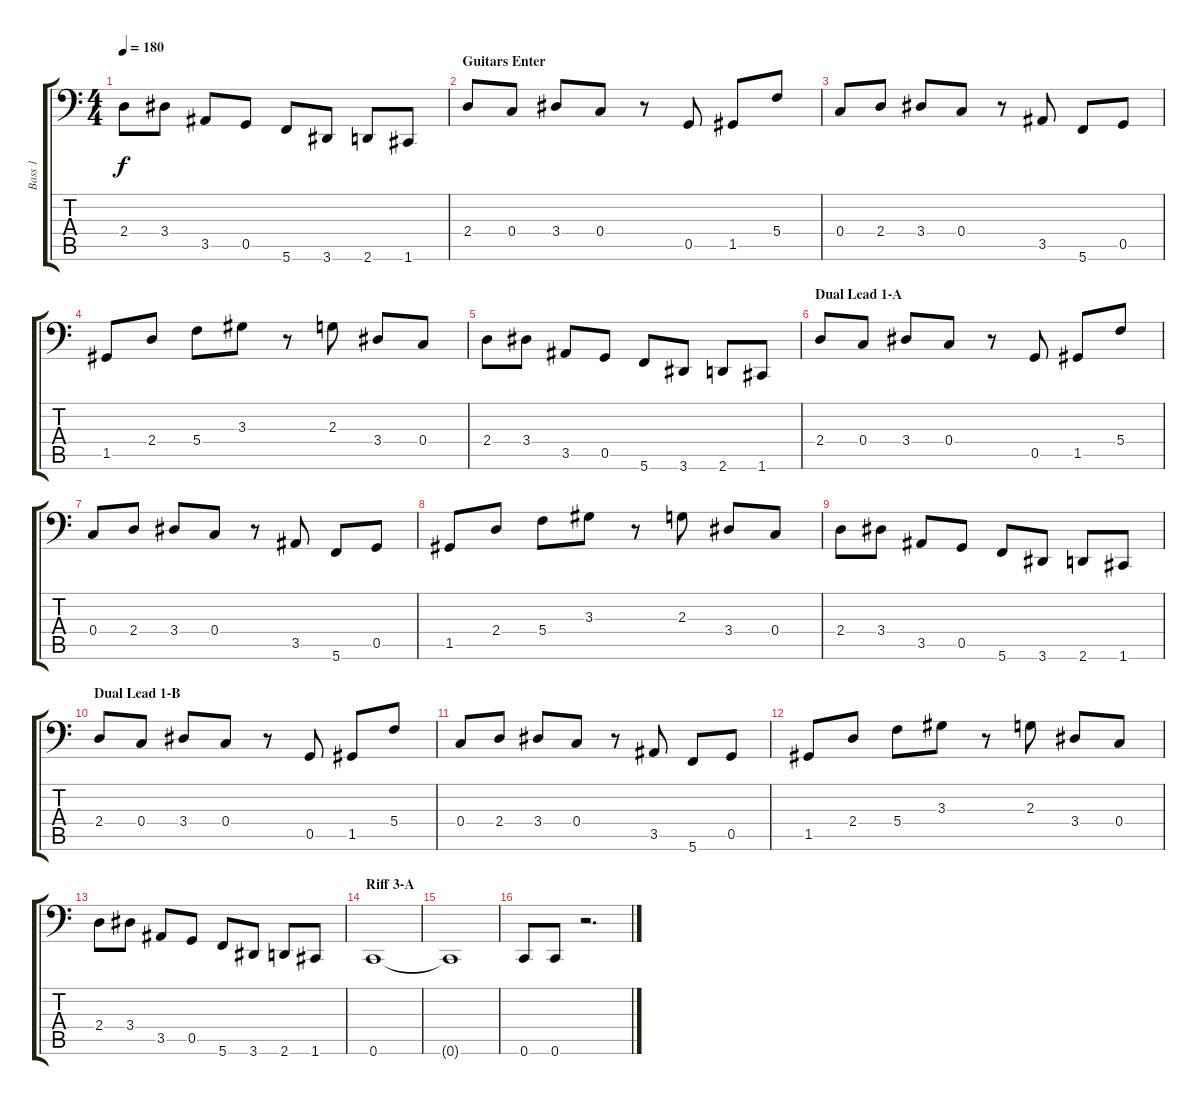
\track ("Bass 1" "Bass 1") {instrument electricbasspick}
\staff {score tabs}
\tuning (D3 A2 F2 C2 G1 C1) {hide}
\ts (4 4)
\tempo 180
\clef f4
\ks c
2.4.8{dy f} 3.4.8 3.5.8 0.5.8 5.6.8 3.6.8 2.6.8 1.6.8 |
\section ("" "Guitars Enter")
2.4.8 0.4.8 3.4.8 0.4.8 r.8 0.5.8 1.5.8 5.4.8 |
0.4.8 2.4.8 3.4.8 0.4.8 r.8 3.5.8 5.6.8 0.5.8 |
1.5.8 2.4.8 5.4.8 3.3.8 r.8 2.3.8 3.4.8 0.4.8 |
2.4.8 3.4.8 3.5.8 0.5.8 5.6.8 3.6.8 2.6.8 1.6.8 |
\section ("" "Dual Lead 1-A")
2.4.8 0.4.8 3.4.8 0.4.8 r.8 0.5.8 1.5.8 5.4.8 |
0.4.8 2.4.8 3.4.8 0.4.8 r.8 3.5.8 5.6.8 0.5.8 |
1.5.8 2.4.8 5.4.8 3.3.8 r.8 2.3.8 3.4.8 0.4.8 |
2.4.8 3.4.8 3.5.8 0.5.8 5.6.8 3.6.8 2.6.8 1.6.8 |
\section ("" "Dual Lead 1-B")
2.4.8 0.4.8 3.4.8 0.4.8 r.8 0.5.8 1.5.8 5.4.8 |
0.4.8 2.4.8 3.4.8 0.4.8 r.8 3.5.8 5.6.8 0.5.8 |
1.5.8 2.4.8 5.4.8 3.3.8 r.8 2.3.8 3.4.8 0.4.8 |
2.4.8 3.4.8 3.5.8 0.5.8 5.6.8 3.6.8 2.6.8 1.6.8 |
\section ("" "Riff 3-A")
0.6.1 |
0.6{t}.1 |
0.6.8 0.6.8 r.2{d}
